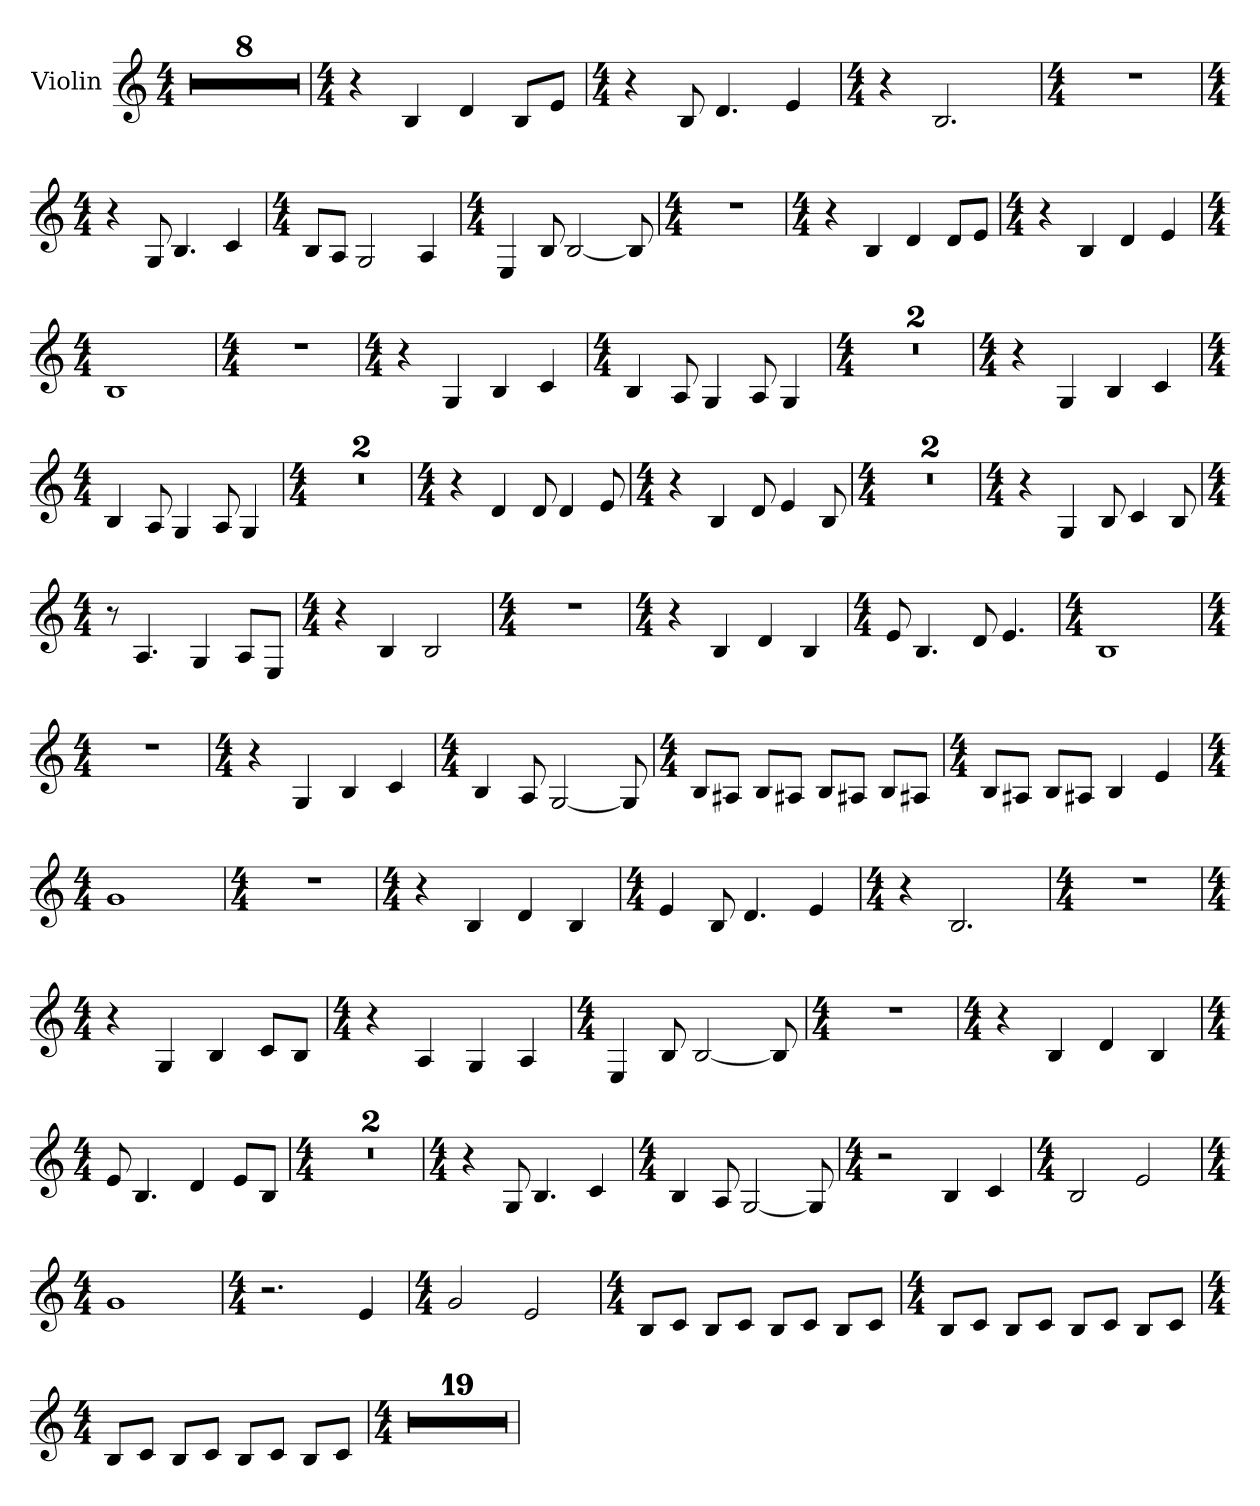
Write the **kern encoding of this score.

**kern
*part1
*staff1
*I"Violin
*I'Vln
*M4/4
=
1r
=
*M4/4
1r
=
*M4/4
1r
=
*M4/4
1r
=
*M4/4
1r
=
*M4/4
1r
=
*M4/4
1r
=
*M4/4
1r
=
*M4/4
4r
4B
4d
8BL
8eJ
=
*M4/4
4r
8B
4.d
4e
=
*M4/4
4r
2.B
=
*M4/4
1r
=
*M4/4
4r
8G
4.B
4c
=
*M4/4
8BL
8AJ
2G
4A
=
*M4/4
4E
8B
[2B
8B]
=
*M4/4
1r
=
*M4/4
4r
4B
4d
8dL
8eJ
=
*M4/4
4r
4B
4d
4e
=
*M4/4
1B
=
*M4/4
1r
=
*M4/4
4r
4G
4B
4c
=
*M4/4
4B
8A
4G
8A
4G
=
*M4/4
1r
=
*M4/4
1r
=
*M4/4
4r
4G
4B
4c
=
*M4/4
4B
8A
4G
8A
4G
=
*M4/4
1r
=
*M4/4
1r
=
*M4/4
4r
4d
8d
4d
8e
=
*M4/4
4r
4B
8d
4e
8B
=
*M4/4
1r
=
*M4/4
1r
=
*M4/4
4r
4G
8B
4c
8B
=
*M4/4
8r
4.A
4G
8AL
8EJ
=
*M4/4
4r
4B
2B
=
*M4/4
1r
=
*M4/4
4r
4B
4d
4B
=
*M4/4
8e
4.B
8d
4.e
=
*M4/4
1B
=
*M4/4
1r
=
*M4/4
4r
4G
4B
4c
=
*M4/4
4B
8A
[2G
8G]
=
*M4/4
8BL
8A#XJ
8BL
8A#XJ
8BL
8A#XJ
8BL
8A#XJ
=
*M4/4
8BL
8A#XJ
8BL
8A#XJ
4B
4e
=
*M4/4
1g
=
*M4/4
1r
=
*M4/4
4r
4B
4d
4B
=
*M4/4
4e
8B
4.d
4e
=
*M4/4
4r
2.B
=
*M4/4
1r
=
*M4/4
4r
4G
4B
8cL
8BJ
=
*M4/4
4r
4A
4G
4A
=
*M4/4
4E
8B
[2B
8B]
=
*M4/4
1r
=
*M4/4
4r
4B
4d
4B
=
*M4/4
8e
4.B
4d
8eL
8BJ
=
*M4/4
1r
=
*M4/4
1r
=
*M4/4
4r
8G
4.B
4c
=
*M4/4
4B
8A
[2G
8G]
=
*M4/4
2r
4B
4c
=
*M4/4
2B
2e
=
*M4/4
1g
=
*M4/4
2.r
4e
=
*M4/4
2g
2e
=
*M4/4
8BL
8cJ
8BL
8cJ
8BL
8cJ
8BL
8cJ
=
*M4/4
8BL
8cJ
8BL
8cJ
8BL
8cJ
8BL
8cJ
=
*M4/4
8BL
8cJ
8BL
8cJ
8BL
8cJ
8BL
8cJ
=
*M4/4
1r
=
*M4/4
1r
=
*M4/4
1r
=
*M4/4
1r
=
*M4/4
1r
=
*M4/4
1r
=
*M4/4
1r
=
*M4/4
1r
=
*M4/4
1r
=
*M4/4
1r
=
*M4/4
1r
=
*M4/4
1r
=
*M4/4
1r
=
*M4/4
1r
=
*M4/4
1r
=
*M4/4
1r
=
*M4/4
1r
=
*M4/4
1r
=
*M4/4
1r
=
*-
